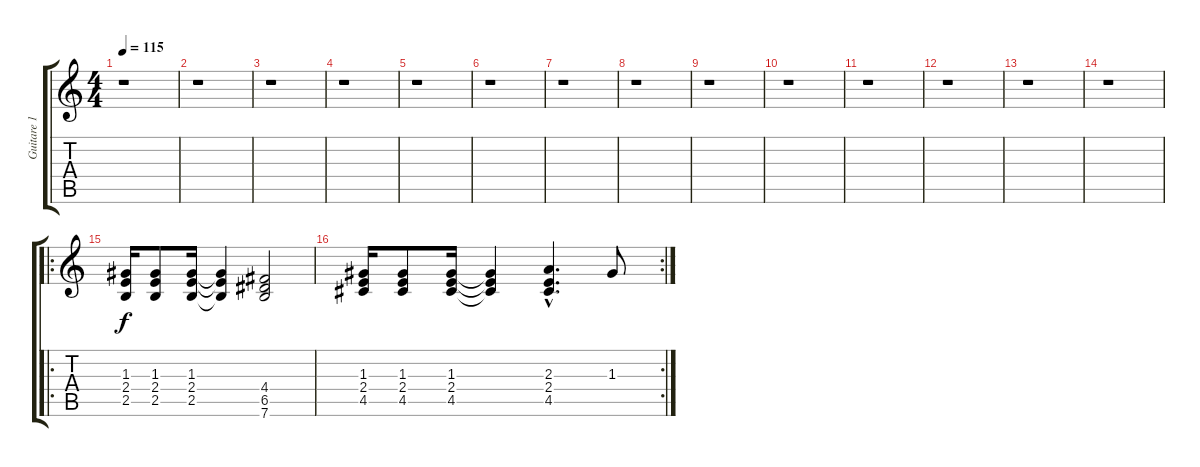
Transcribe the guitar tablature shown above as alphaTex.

\track ("Guitare 1" "Guitare 1") {instrument overdrivenguitar}
\staff {score tabs}
\tuning (E4 B3 G3 D3 A2 E2) {hide}
\ts (4 4)
\tempo 115
\clef g2
\ks c
r.1{dy f} |
r.1 |
r.1 |
r.1 |
r.1 |
r.1 |
r.1 |
r.1 |
r.1 |
r.1 |
r.1 |
r.1 |
r.1 |
r.1 |
\ro
(1.3 2.4 2.5).16 (1.3 2.4 2.5).8 (1.3 2.4 2.5).16 (1.3{t} 2.4{t} 2.5{t}).4 (4.4 6.5 7.6).2 |
\rc 2
(1.3 2.4 4.5).16 (1.3 2.4 4.5).8 (1.3 2.4 4.5).16 (1.3{t} 2.4{t} 4.5{t}).4 (2.3{hac} 2.4{hac} 4.5{hac}).4{d} 1.3.8
